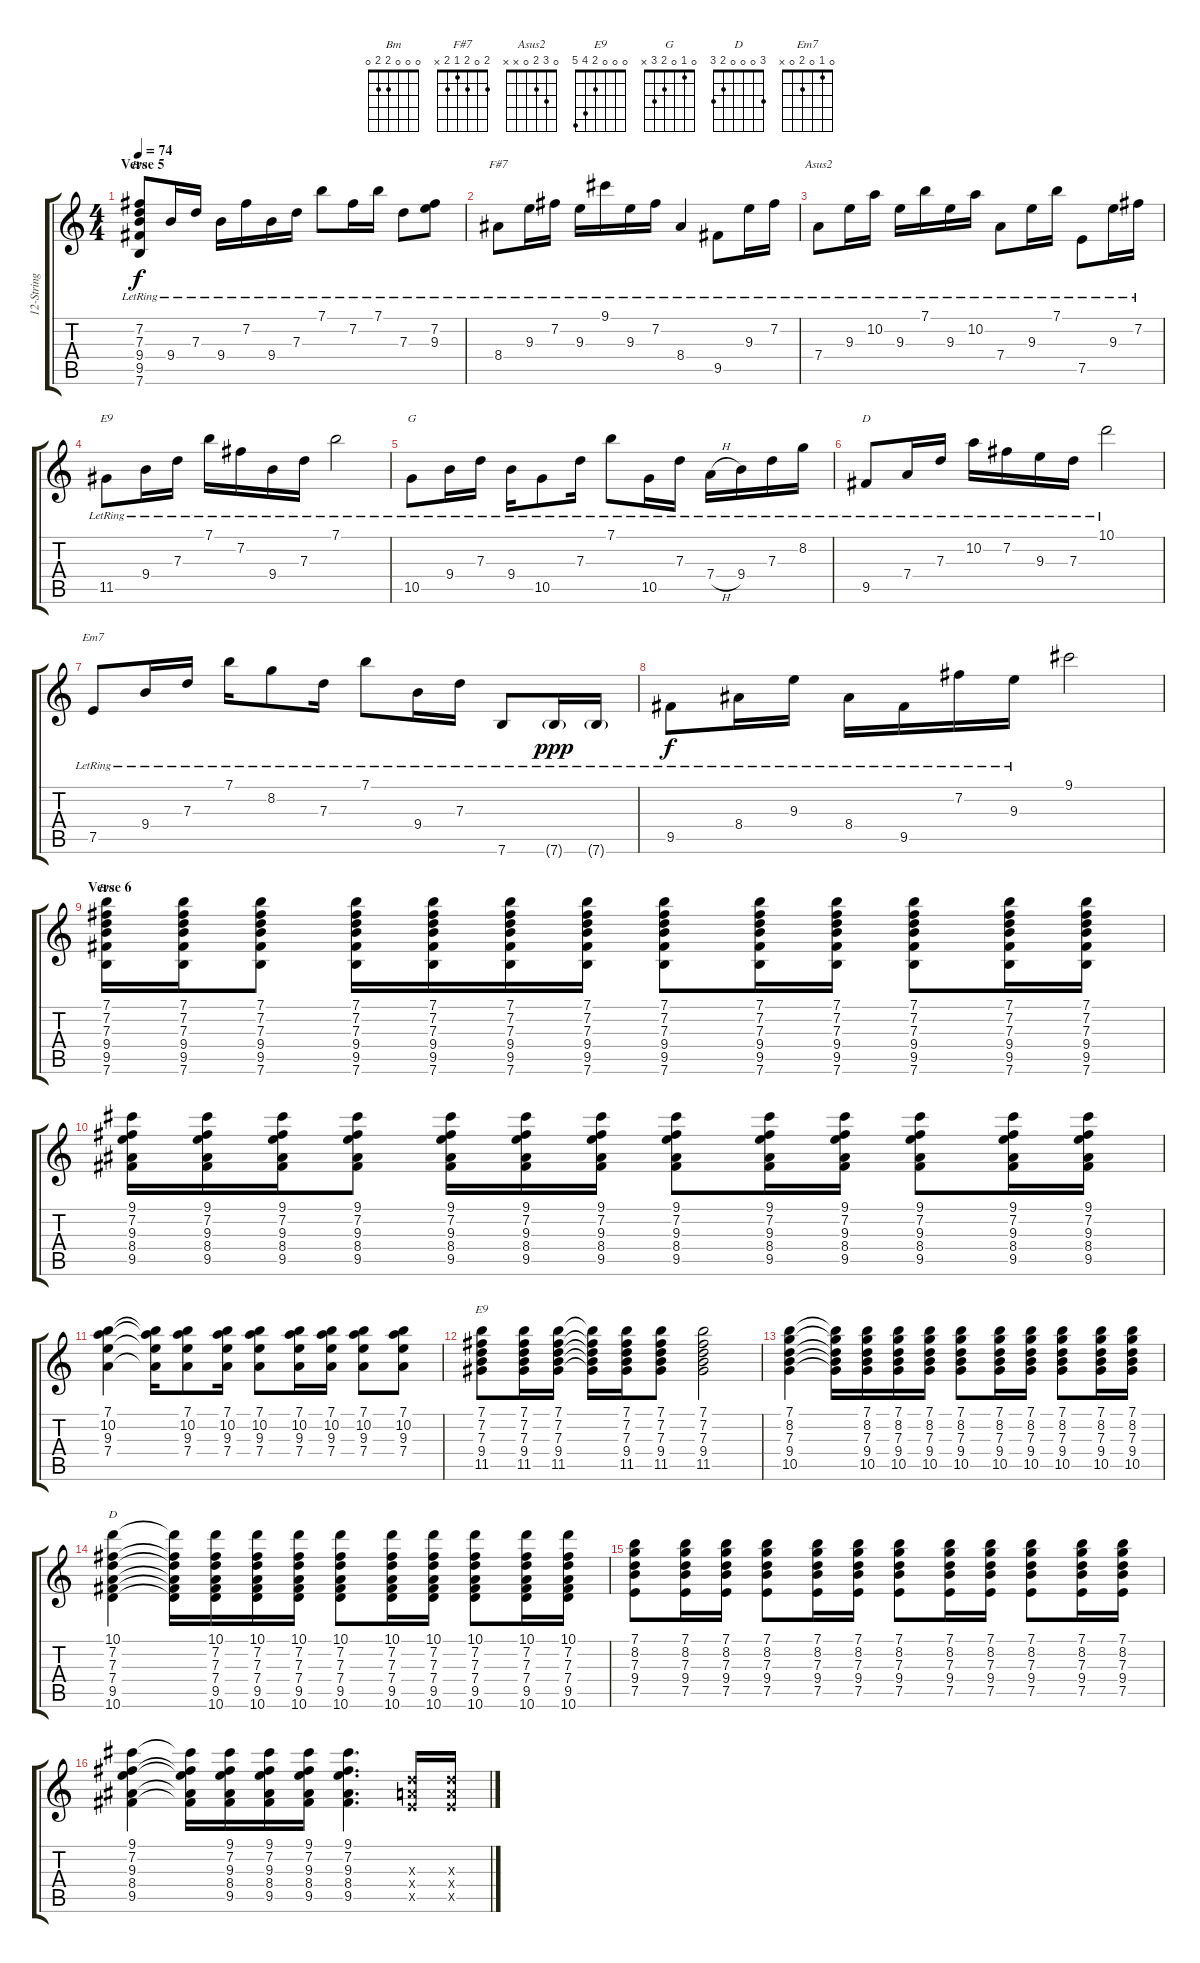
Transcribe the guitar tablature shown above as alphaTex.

\track ("12-String Guitar (Felder, Frey-1)" "12-String ") {instrument electricguitarclean}
\staff {score tabs}
\tuning (E4 B3 G3 D3 A2 E2) {hide}
\chord ("Bm" x 0 0 2 2 0)
\chord ("F#7" 2 0 2 1 2 x)
\chord ("Asus2" 0 3 2 0 x x)
\chord ("E9" 0 0 0 x 4 5)
\chord ("G" 0 1 0 2 3 x)
\chord ("D" 3 3 x 0 2 3)
\chord ("Em7" 0 1 0 2 0 x)
\chord ("Bm" 0 0 0 2 2 0)
\chord ("E9" 0 0 0 2 4 5)
\chord ("D" 3 0 0 0 2 3)
\ts (4 4)
\section ("" "Verse 5")
\tempo 74
\clef g2
\ks c
(7.2{lr} 7.3{lr} 9.4{lr} 9.5{lr} 7.6{lr}).8{ch "Bm" dy f} 9.4{lr}.16 7.3{lr}.16 9.4{lr}.16 7.2{lr}.16 9.4{lr}.16 7.3{lr}.16 7.1{lr}.8 7.2{lr}.16 7.1{lr}.16 7.3{lr}.8 (7.2{lr} 9.3{lr}).8 |
8.4{lr}.8{ch "F#7"} 9.3{lr}.16 7.2{lr}.16 9.3{lr}.16 9.1{lr}.16 9.3{lr}.16 7.2{lr}.16 8.4{lr}.4 9.5{lr}.8 9.3{lr}.16 7.2{lr}.16 |
7.4{lr}.8{ch "Asus2"} 9.3{lr}.16 10.2{lr}.16 9.3{lr}.16 7.1{lr}.16 9.3{lr}.16 10.2{lr}.16 7.4{lr}.8 9.3{lr}.16 7.1{lr}.16 7.5{lr}.8 9.3{lr}.16 7.2{lr}.16 |
11.5{lr}.8{ch "E9"} 9.4{lr}.16 7.3{lr}.16 7.1{lr}.16 7.2{lr}.16 9.4{lr}.16 7.3{lr}.16 7.1{lr}.2 |
10.5{lr}.8{ch "G"} 9.4{lr}.16 7.3{lr}.16 9.4{lr}.16 10.5{lr}.8 7.3{lr}.16 7.1{lr}.8 10.5{lr}.16 7.3{lr}.16 7.4{h lr}.16 9.4{lr}.16 7.3{lr}.16 8.2{lr}.16 |
9.5{lr}.8{ch "D"} 7.4{lr}.16 7.3{lr}.16 10.2{lr}.16 7.2{lr}.16 9.3{lr}.16 7.3{lr}.16 10.1{lr}.2 |
7.5{lr}.8{ch "Em7"} 9.4{lr}.16 7.3{lr}.16 7.1{lr}.16 8.2{lr}.8 7.3{lr}.16 7.1{lr}.8 9.4{lr}.16 7.3{lr}.16 7.6{lr}.8 7.6{g lr}.16{dy ppp} 7.6{g lr}.16 |
9.5{lr}.8{dy f} 8.4{lr}.16 9.3{lr}.16 8.4{lr}.16 9.5{lr}.16 7.2{lr}.16 9.3{lr}.16 9.1.2 |
\section ("" "Verse 6")
(7.1 7.2 7.3 9.4 9.5 7.6).16{ch "Bm"} (7.1 7.2 7.3 9.4 9.5 7.6).16 (7.1 7.2 7.3 9.4 9.5 7.6).8 (7.1 7.2 7.3 9.4 9.5 7.6).16 (7.1 7.2 7.3 9.4 9.5 7.6).16 (7.1 7.2 7.3 9.4 9.5 7.6).16 (7.1 7.2 7.3 9.4 9.5 7.6).16 (7.1 7.2 7.3 9.4 9.5 7.6).8 (7.1 7.2 7.3 9.4 9.5 7.6).16 (7.1 7.2 7.3 9.4 9.5 7.6).16 (7.1 7.2 7.3 9.4 9.5 7.6).8 (7.1 7.2 7.3 9.4 9.5 7.6).16 (7.1 7.2 7.3 9.4 9.5 7.6).16 |
(9.1 7.2 9.3 8.4 9.5).16 (9.1 7.2 9.3 8.4 9.5).16 (9.1 7.2 9.3 8.4 9.5).16 (9.1 7.2 9.3 8.4 9.5).8 (9.1 7.2 9.3 8.4 9.5).16 (9.1 7.2 9.3 8.4 9.5).16 (9.1 7.2 9.3 8.4 9.5).16 (9.1 7.2 9.3 8.4 9.5).8 (9.1 7.2 9.3 8.4 9.5).16 (9.1 7.2 9.3 8.4 9.5).16 (9.1 7.2 9.3 8.4 9.5).8 (9.1 7.2 9.3 8.4 9.5).16 (9.1 7.2 9.3 8.4 9.5).16 |
(7.1 10.2 9.3 7.4).4 (7.1{t} 10.2{t} 9.3{t} 7.4{t}).16 (7.1 10.2 9.3 7.4).8 (7.1 10.2 9.3 7.4).16 (7.1 10.2 9.3 7.4).8 (7.1 10.2 9.3 7.4).16 (7.1 10.2 9.3 7.4).16 (7.1 10.2 9.3 7.4).8 (7.1 10.2 9.3 7.4).8 |
(7.1 7.2 7.3 9.4 11.5).8{ch "E9"} (7.1 7.2 7.3 9.4 11.5).16 (7.1 7.2 7.3 9.4 11.5).16 (7.1{t} 7.2{t} 7.3{t} 9.4{t} 11.5{t}).16 (7.1 7.2 7.3 9.4 11.5).16 (7.1 7.2 7.3 9.4 11.5).8 (7.1 7.2 7.3 9.4 11.5).2 |
(7.1 8.2 7.3 9.4 10.5).4 (7.1{t} 8.2{t} 7.3{t} 9.4{t} 10.5{t}).16 (7.1 8.2 7.3 9.4 10.5).16 (7.1 8.2 7.3 9.4 10.5).16 (7.1 8.2 7.3 9.4 10.5).16 (7.1 8.2 7.3 9.4 10.5).8 (7.1 8.2 7.3 9.4 10.5).16 (7.1 8.2 7.3 9.4 10.5).16 (7.1 8.2 7.3 9.4 10.5).8 (7.1 8.2 7.3 9.4 10.5).16 (7.1 8.2 7.3 9.4 10.5).16 |
(10.1 7.2 7.3 7.4 9.5 10.6).4{ch "D"} (10.1{t} 7.2{t} 7.3{t} 7.4{t} 9.5{t} 10.6{t}).16 (10.1 7.2 7.3 7.4 9.5 10.6).16 (10.1 7.2 7.3 7.4 9.5 10.6).16 (10.1 7.2 7.3 7.4 9.5 10.6).16 (10.1 7.2 7.3 7.4 9.5 10.6).8 (10.1 7.2 7.3 7.4 9.5 10.6).16 (10.1 7.2 7.3 7.4 9.5 10.6).16 (10.1 7.2 7.3 7.4 9.5 10.6).8 (10.1 7.2 7.3 7.4 9.5 10.6).16 (10.1 7.2 7.3 7.4 9.5 10.6).16 |
(7.1 8.2 7.3 9.4 7.5).8 (7.1 8.2 7.3 9.4 7.5).16 (7.1 8.2 7.3 9.4 7.5).16 (7.1 8.2 7.3 9.4 7.5).8 (7.1 8.2 7.3 9.4 7.5).16 (7.1 8.2 7.3 9.4 7.5).16 (7.1 8.2 7.3 9.4 7.5).8 (7.1 8.2 7.3 9.4 7.5).16 (7.1 8.2 7.3 9.4 7.5).16 (7.1 8.2 7.3 9.4 7.5).8 (7.1 8.2 7.3 9.4 7.5).16 (7.1 8.2 7.3 9.4 7.5).16 |
(9.1 7.2 9.3 8.4 9.5).4 (9.1{t} 7.2{t} 9.3{t} 8.4{t} 9.5{t}).16 (9.1 7.2 9.3 8.4 9.5).16 (9.1 7.2 9.3 8.4 9.5).16 (9.1 7.2 9.3 8.4 9.5).16 (9.1 7.2 9.3 8.4 9.5).4{d} (7.3{x} 7.4{x} 7.5{x}).16 (7.3{x} 7.4{x} 7.5{x}).16
